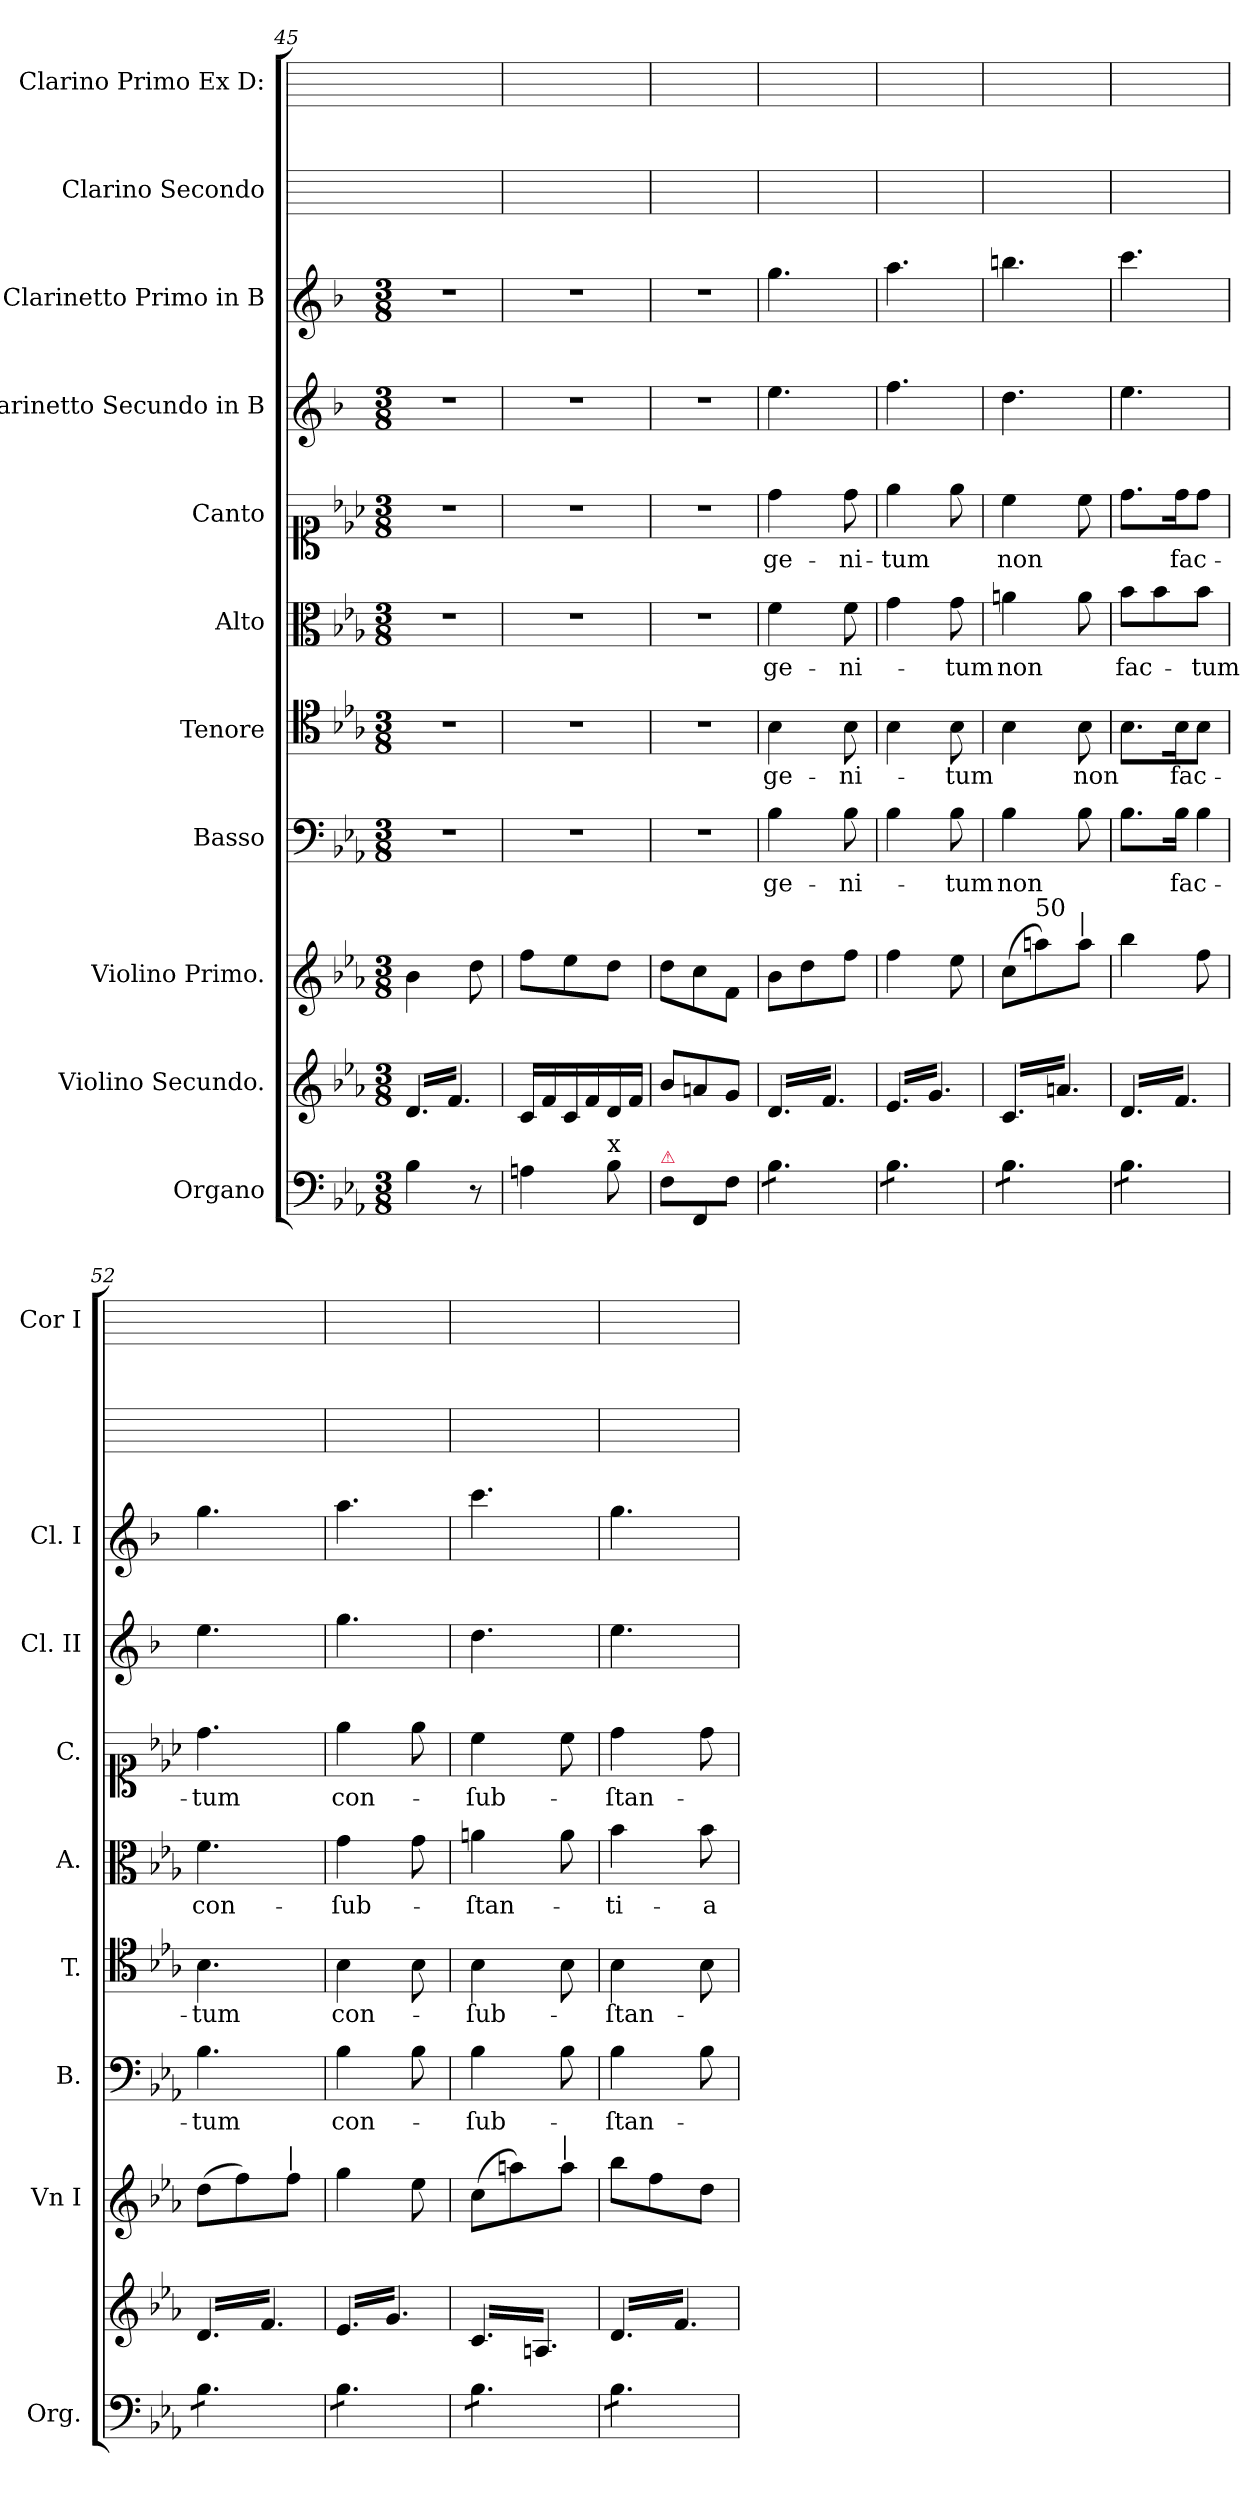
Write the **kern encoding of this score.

**kern	**kern	**kern	**kern	**text	**kern	**text	**kern	**text	**kern	**text	**kern	**kern	**kern	**kern
*part11	*part10	*part9	*part8	*part8	*part7	*part7	*part6	*part6	*part5	*part5	*part4	*part3	*part2	*part1
*staff11	*staff10	*staff9	*staff8	*staff8	*staff7	*staff7	*staff6	*staff6	*staff5	*staff5	*staff4	*staff3	*staff2	*staff1
*I"Organo	*I"Violino Secundo.	*I"Violino Primo.	*I"Basso	*	*I"Tenore	*	*I"Alto	*	*I"Canto	*	*I"Clarinetto Secundo in B	*I"Clarinetto Primo in B	*I"Clarino Secondo	*I"Clarino Primo Ex D:
*I'Org.	*	*I'Vn I	*I'B.	*	*I'T.	*	*I'A.	*	*I'C.	*	*I'Cl. II	*I'Cl. I	*	*I'Cor I
*clefF4	*clefG2	*clefG2	*clefF4	*	*clefC4	*	*clefC3	*	*clefC1	*	*clefG2	*clefG2	*	*
*	*	*	*	*	*	*	*	*	*	*	*ITrd1c2	*ITrd1c2	*	*
*k[b-e-a-]	*k[b-e-a-]	*k[b-e-a-]	*k[b-e-a-]	*	*k[b-e-a-]	*	*k[b-e-a-]	*	*k[b-e-a-]	*	*k[b-e-a-]	*k[b-e-a-]	*	*
*E-:	*E-:	*E-:	*E-:	*	*E-:	*	*E-:	*	*E-:	*	*E-:	*E-:	*	*
*M3/8	*M3/8	*M3/8	*M3/8	*	*M3/8	*	*M3/8	*	*M3/8	*	*M3/8	*M3/8	*	*
=45	=45	=45	=45	=45	=45	=45	=45	=45	=45	=45	=45	=45	=45	=45
*	*tremolo	*	*	*	*	*	*	*	*	*	*	*	*	*
4B-\	16d/LL	4b-\	4.r	.	4.r	.	4.r	.	4.r	.	4.r	4.r	4.ryy	4.ryy
.	16f/	.	.	.	.	.	.	.	.	.	.	.	.	.
.	16d/	.	.	.	.	.	.	.	.	.	.	.	.	.
.	16f/	.	.	.	.	.	.	.	.	.	.	.	.	.
8r	16d/	8dd\	.	.	.	.	.	.	.	.	.	.	.	.
.	16f/JJ	.	.	.	.	.	.	.	.	.	.	.	.	.
*	*Xtremolo	*	*	*	*	*	*	*	*	*	*	*	*	*
=46	=46	=46	=46	=46	=46	=46	=46	=46	=46	=46	=46	=46	=46	=46
4An\	16c/LL	8ff\L	4.r	.	4.r	.	4.r	.	4.r	.	4.r	4.r	4.ryy	4.ryy
.	16f/	.	.	.	.	.	.	.	.	.	.	.	.	.
.	16c/	8ee-\	.	.	.	.	.	.	.	.	.	.	.	.
.	16f/	.	.	.	.	.	.	.	.	.	.	.	.	.
!LO:TX:a:t=x	!	!	!	!	!	!	!	!	!	!	!	!	!	!
8B-\	16d/	8dd\J	.	.	.	.	.	.	.	.	.	.	.	.
.	16f/JJ	.	.	.	.	.	.	.	.	.	.	.	.	.
=47	=47	=47	=47	=47	=47	=47	=47	=47	=47	=47	=47	=47	=47	=47
!LO:TX:a:color=crimson:t=⚠	!	!	!	!	!	!	!	!	!	!	!	!	!	!
8F\L	8b-/L	8dd\L	4.r	.	4.r	.	4.r	.	4.r	.	4.r	4.r	4.ryy	4.ryy
8FF/	8an/	8cc\	.	.	.	.	.	.	.	.	.	.	.	.
8F\J	8g/J	8f\J	.	.	.	.	.	.	.	.	.	.	.	.
=48	=48	=48	=48	=48	=48	=48	=48	=48	=48	=48	=48	=48	=48	=48
!LO:TX:a:t=Tutti	!	!	!	!	!	!	!	!	!	!	!	!	!	!
*tremolo	*	*	*	*	*	*	*	*	*	*	*	*	*	*
*	*tremolo	*	*	*	*	*	*	*	*	*	*	*	*	*
8B-\L	16d/LL	8b-\L	4B-\	ge-	4B-\	ge-	4f\	ge-	4dd\	ge-	4.dd\	4.ff\	4.ryy	4.ryy
.	16f/	.	.	.	.	.	.	.	.	.	.	.	.	.
8B-\	16d/	8dd\	.	.	.	.	.	.	.	.	.	.	.	.
.	16f/	.	.	.	.	.	.	.	.	.	.	.	.	.
8B-\J	16d/	8ff\J	8B-\	-ni-	8B-\	-ni-	8f\	-ni-	8dd\	-ni-	.	.	.	.
.	16f/JJ	.	.	.	.	.	.	.	.	.	.	.	.	.
=49	=49	=49	=49	=49	=49	=49	=49	=49	=49	=49	=49	=49	=49	=49
8B-\L	16e-/LL	4ff\	4B-\	.	4B-\	.	4g\	.	4ee-\	-tum	4.ee-\	4.gg\	4.ryy	4.ryy
.	16g/	.	.	.	.	.	.	.	.	.	.	.	.	.
8B-\	16e-/	.	.	.	.	.	.	.	.	.	.	.	.	.
.	16g/	.	.	.	.	.	.	.	.	.	.	.	.	.
8B-\J	16e-/	8ee-\	8B-\	-tum	8B-\	-tum	8g\	-tum	8ee-\	.	.	.	.	.
.	16g/JJ	.	.	.	.	.	.	.	.	.	.	.	.	.
=50	=50	=50	=50	=50	=50	=50	=50	=50	=50	=50	=50	=50	=50	=50
8B-\L	16c/LL	(8cc\L	4B-\	non	4B-\	.	4an\	non	4cc\	non	4.cc\	4.aan\	4.ryy	4.ryy
.	16an/	.	.	.	.	.	.	.	.	.	.	.	.	.
!	!	!LO:TX:a:t=50	!	!	!	!	!	!	!	!	!	!	!	!
8B-\	16c/	8aan\)	.	.	.	.	.	.	.	.	.	.	.	.
.	16an/	.	.	.	.	.	.	.	.	.	.	.	.	.
!	!	!LO:TX:a:t=|	!	!	!	!	!	!	!	!	!	!	!	!
8B-\J	16c/	8aa\J	8B-\	.	8B-\	non	8a\	.	8cc\	.	.	.	.	.
.	16an/JJ	.	.	.	.	.	.	.	.	.	.	.	.	.
=51	=51	=51	=51	=51	=51	=51	=51	=51	=51	=51	=51	=51	=51	=51
8B-\L	16d/LL	4bb-\	8.B-\L	.	8.B-\L	.	8b-\L	fac-	8.dd\L	.	4.dd\	4.bb-\	4.ryy	4.ryy
.	16f/	.	.	.	.	.	.	.	.	.	.	.	.	.
8B-\	16d/	.	.	.	.	.	8b-\	.	.	.	.	.	.	.
.	16f/	.	16B-\Jk	fac-	16B-\K	fac-	.	.	16dd\K	fac-	.	.	.	.
!	!	!	!LO:N:vis=4	!	!	!	!	!	!	!	!	!	!	!
8B-\J	16d/	8ff\	8B-\	.	8B-\J	.	8b-\J	-tum	8dd\J	.	.	.	.	.
.	16f/JJ	.	.	.	.	.	.	.	.	.	.	.	.	.
=52	=52	=52	=52	=52	=52	=52	=52	=52	=52	=52	=52	=52	=52	=52
8B-\L	16d/LL	(8dd\L	4.B-\	-tum	4.B-\	-tum	4.f\	con-	4.dd\	-tum	4.dd\	4.ff\	4.ryy	4.ryy
.	16f/	.	.	.	.	.	.	.	.	.	.	.	.	.
8B-\	16d/	8ff\)	.	.	.	.	.	.	.	.	.	.	.	.
.	16f/	.	.	.	.	.	.	.	.	.	.	.	.	.
!	!	!LO:TX:a:t=|	!	!	!	!	!	!	!	!	!	!	!	!
8B-\J	16d/	8ff\J	.	.	.	.	.	.	.	.	.	.	.	.
.	16f/JJ	.	.	.	.	.	.	.	.	.	.	.	.	.
=53	=53	=53	=53	=53	=53	=53	=53	=53	=53	=53	=53	=53	=53	=53
8B-\L	16e-/LL	4gg\	4B-\	con-	4B-\	con-	4g\	-ſub-	4ee-\	con-	4.ff\	4.gg\	4.ryy	4.ryy
.	16g/	.	.	.	.	.	.	.	.	.	.	.	.	.
8B-\	16e-/	.	.	.	.	.	.	.	.	.	.	.	.	.
.	16g/	.	.	.	.	.	.	.	.	.	.	.	.	.
8B-\J	16e-/	8ee-\	8B-\	.	8B-\	.	8g\	.	8ee-\	.	.	.	.	.
.	16g/JJ	.	.	.	.	.	.	.	.	.	.	.	.	.
=54	=54	=54	=54	=54	=54	=54	=54	=54	=54	=54	=54	=54	=54	=54
8B-\L	16c/LL	(8cc\L	4B-\	-ſub-	4B-\	-ſub-	4an\	-ſtan-	4cc\	-ſub-	4.cc\	4.bb-\	4.ryy	4.ryy
.	16An/	.	.	.	.	.	.	.	.	.	.	.	.	.
8B-\	16c/	8aan\)	.	.	.	.	.	.	.	.	.	.	.	.
.	16An/	.	.	.	.	.	.	.	.	.	.	.	.	.
!	!	!LO:TX:a:t=|	!	!	!	!	!	!	!	!	!	!	!	!
8B-\J	16c/	8aa\J	8B-\	.	8B-\	.	8a\	.	8cc\	.	.	.	.	.
.	16An/JJ	.	.	.	.	.	.	.	.	.	.	.	.	.
=55	=55	=55	=55	=55	=55	=55	=55	=55	=55	=55	=55	=55	=55	=55
8B-\L	16d/LL	8bb-\L	4B-\	-ſtan-	4B-\	-ſtan-	4b-\	-ti-	4dd\	-ſtan-	4.dd\	4.ff\	4.ryy	4.ryy
.	16f/	.	.	.	.	.	.	.	.	.	.	.	.	.
8B-\	16d/	8ff\	.	.	.	.	.	.	.	.	.	.	.	.
.	16f/	.	.	.	.	.	.	.	.	.	.	.	.	.
8B-\J	16d/	8dd\J	8B-\	.	8B-\	.	8b-\	-a-	8dd\	.	.	.	.	.
*Xtremolo	*	*	*	*	*	*	*	*	*	*	*	*	*	*
.	16f/JJ	.	.	.	.	.	.	.	.	.	.	.	.	.
*	*Xtremolo	*	*	*	*	*	*	*	*	*	*	*	*	*
.	.	.	.	.	.	.	.	.	.	.	.	.	.	.
.	.	.	.	.	.	.	.	.	.	.	.	.	.	.
.	.	.	.	.	.	.	.	.	.	.	.	.	.	.
=	=	=	=	=	=	=	=	=	=	=	=	=	=	=
*-	*-	*-	*-	*-	*-	*-	*-	*-	*-	*-	*-	*-	*-	*-
